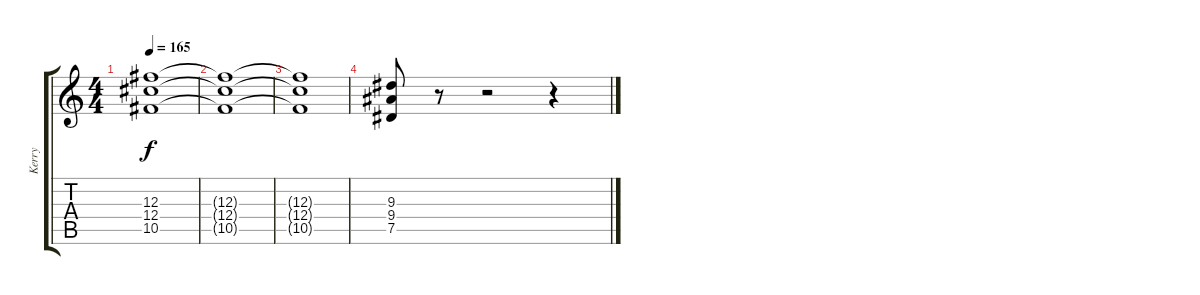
\track ("Kerry" "Kerry") {instrument distortionguitar}
\staff {score tabs}
\tuning (Eb4 Bb3 Gb3 Db3 Ab2 Eb2) {hide}
\ts (4 4)
\tempo 165
\clef g2
\ks c
(12.3{t} 12.4{t} 10.5{t}).1{dy f} |
(12.3{t} 12.4{t} 10.5{t}).1 |
(12.3{t} 12.4{t} 10.5{t}).1 |
(9.3 9.4 7.5).8 r.8 r.2 r.4
